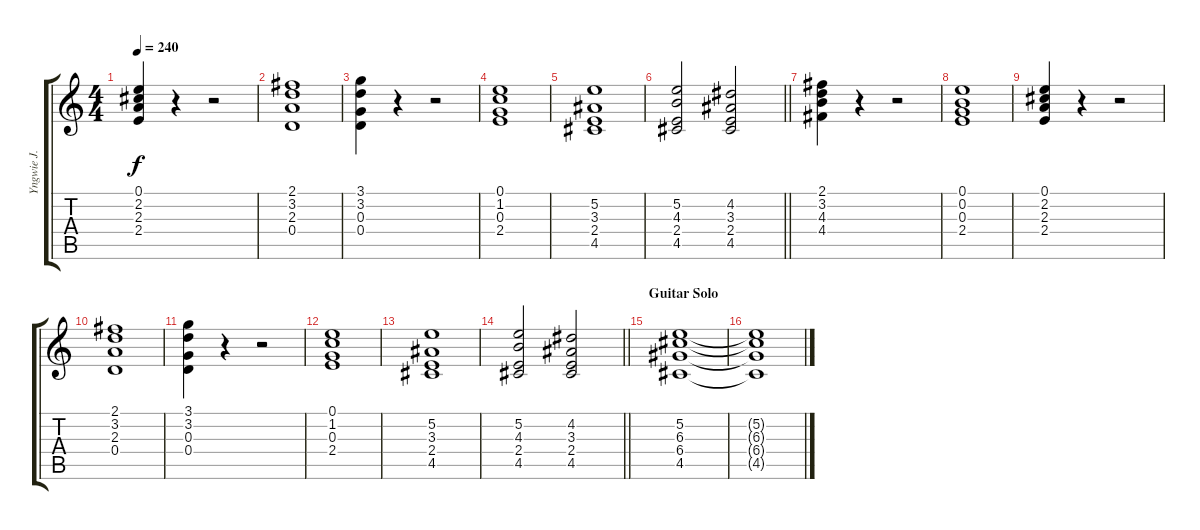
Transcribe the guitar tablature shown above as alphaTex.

\track ("Yngwie J. Malmsteen (Rythm Guitar 1)" "Yngwie J. ") {instrument overdrivenguitar}
\staff {score tabs}
\tuning (E4 B3 G3 D3 A2 E2) {hide}
\ts (4 4)
\tempo 240
\clef g2
\ks c
(0.1 2.2 2.3 2.4).4{dy f} r.4 r.2 |
(2.1 3.2 2.3 0.4).1 |
(3.1 3.2 0.3 0.4).4 r.4 r.2 |
(0.1 1.2 0.3 2.4).1 |
(5.2 3.3 2.4 4.5).1 |
\barLineRight lightlight
(5.2 4.3 2.4 4.5).2 (4.2 3.3 2.4 4.5).2 |
(2.1 3.2 4.3 4.4).4 r.4 r.2 |
(0.1 0.2 0.3 2.4).1 |
(0.1 2.2 2.3 2.4).4 r.4 r.2 |
(2.1 3.2 2.3 0.4).1 |
(3.1 3.2 0.3 0.4).4 r.4 r.2 |
(0.1 1.2 0.3 2.4).1 |
(5.2 3.3 2.4 4.5).1 |
\barLineRight lightlight
(5.2 4.3 2.4 4.5).2 (4.2 3.3 2.4 4.5).2 |
\section ("" "Guitar Solo")
(5.2 6.3 6.4 4.5).1 |
(5.2{t} 6.3{t} 6.4{t} 4.5{t}).1
